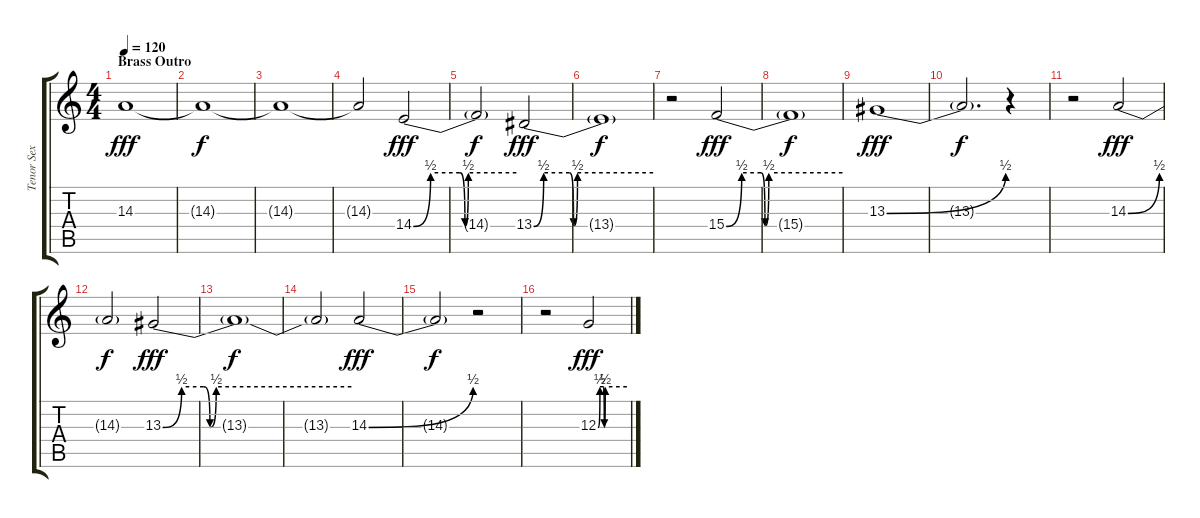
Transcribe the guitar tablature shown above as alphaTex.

\track ("Tenor Sex (Mike Brecker)" "Tenor Sex ") {instrument tenorsax}
\staff {score tabs}
\tuning (E4 B3 G3 D3 A2 E2) {hide}
\ts (4 4)
\section ("" "Brass Outro")
\tempo 120
\clef g2
\ks c
14.3.1{dy fff} |
14.3{t}.1{dy f} |
14.3{t}.1 |
14.3{t}.2 14.4{be (custom 0 0 10 2 27 2 30 0 32 2 60 2)}.2{dy fff} |
14.4{t}.2{dy f} 13.4{be (custom 0 0 5 2 18 2 20 0 22 2 60 2)}.2{dy fff} |
13.4{t}.1{dy f} |
r.2 15.4{be (custom 0 0 8 2 18 2 20 0 22 2 60 2)}.2{dy fff} |
15.4{t}.1{dy f} |
13.3{be (bend 0 0 60 2)}.1{dy fff} |
13.3{t}.2{d dy f} r.4 |
r.2 14.3{be (bend 0 0 60 2)}.2{dy fff} |
14.3{t}.2{dy f} 13.3{be (custom 0 0 6 2 13 2 15 0 17 2 60 2)}.2{dy fff} |
13.3{t}.1{dy f} |
13.3{t}.2 14.3{be (bend 0 0 60 2)}.2{dy fff} |
14.3{t}.2{dy f} r.2 |
r.2 12.3{be (custom 0 0 4 2 11 2 13 0 15 2 60 2)}.2{dy fff}
